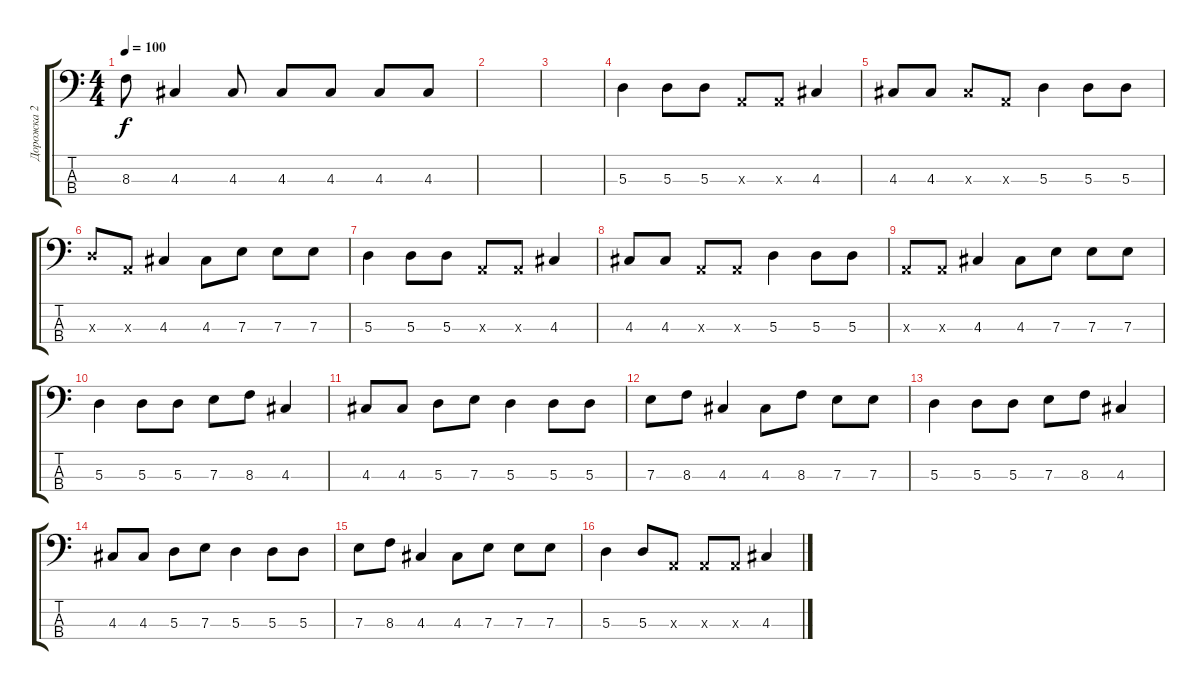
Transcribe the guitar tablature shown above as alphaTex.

\track ("Дорожка 2" "Дорожка 2") {instrument electricbassfinger}
\staff {score tabs}
\tuning (G2 D2 A1 E1) {hide}
\ts (4 4)
\tempo 100
\clef f4
\ks c
8.3.8{dy f} 4.3.4 4.3.8 4.3.8 4.3.8 4.3.8 4.3.8 |
|
|
5.3.4 5.3.8 5.3.8 0.3{x}.8 0.3{x}.8 4.3.4 |
4.3.8 4.3.8 4.3{x}.8 0.3{x}.8 5.3.4 5.3.8 5.3.8 |
5.3{x}.8 0.3{x}.8 4.3.4 4.3.8 7.3.8 7.3.8 7.3.8 |
5.3.4 5.3.8 5.3.8 0.3{x}.8 0.3{x}.8 4.3.4 |
4.3.8 4.3.8 0.3{x}.8 0.3{x}.8 5.3.4 5.3.8 5.3.8 |
0.3{x}.8 0.3{x}.8 4.3.4 4.3.8 7.3.8 7.3.8 7.3.8 |
5.3.4 5.3.8 5.3.8 7.3.8 8.3.8 4.3.4 |
4.3.8 4.3.8 5.3.8 7.3.8 5.3.4 5.3.8 5.3.8 |
7.3.8 8.3.8 4.3.4 4.3.8 8.3.8 7.3.8 7.3.8 |
5.3.4 5.3.8 5.3.8 7.3.8 8.3.8 4.3.4 |
4.3.8 4.3.8 5.3.8 7.3.8 5.3.4 5.3.8 5.3.8 |
7.3.8 8.3.8 4.3.4 4.3.8 7.3.8 7.3.8 7.3.8 |
5.3.4 5.3.8 0.3{x}.8 0.3{x}.8 0.3{x}.8 4.3.4
